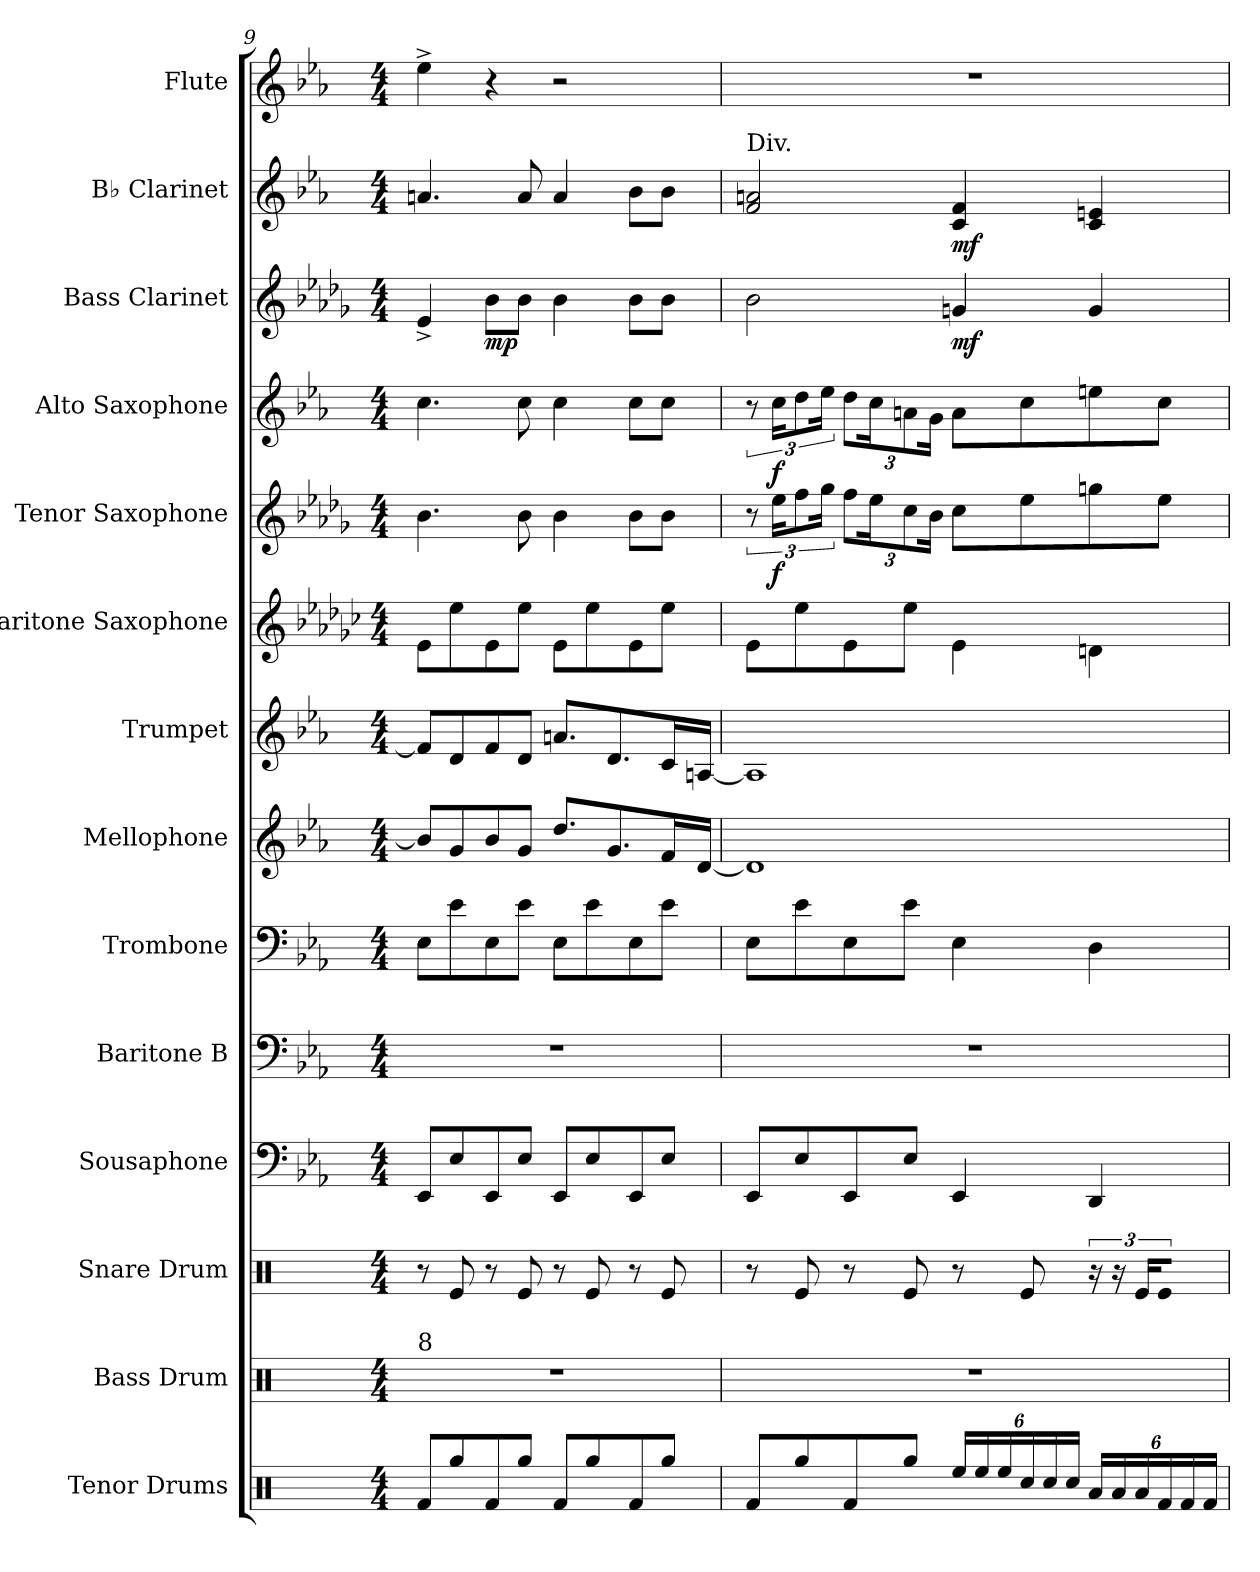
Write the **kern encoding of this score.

**kern	**kern	**kern	**kern	**kern	**kern	**kern	**kern	**kern	**kern	**dynam	**kern	**dynam	**kern	**dynam	**kern	**dynam	**kern
*part14	*part13	*part12	*part11	*part10	*part9	*part8	*part7	*part6	*part5	*part5	*part4	*part4	*part3	*part3	*part2	*part2	*part1
*staff14	*staff13	*staff12	*staff11	*staff10	*staff9	*staff8	*staff7	*staff6	*staff5	*staff5	*staff4	*staff4	*staff3	*staff3	*staff2	*staff2	*staff1
*I"Tenor Drums	*I"Bass Drum	*I"Snare Drum	*I"Sousaphone	*I"Baritone B	*I"Trombone	*I"Mellophone	*I"Trumpet	*I"Baritone Saxophone	*I"Tenor Saxophone	*	*I"Alto Saxophone	*	*I"Bass Clarinet	*	*I"B♭ Clarinet	*	*I"Flute
*I'TD	*I'B. Dr.	*I'SD	*I'Sou	*I'Bar B	*I'Tbn	*I'Mel	*I'Tpt	*I'B Sax	*I'T Sax	*	*I'A Sax	*	*I'B Cl	*	*I'Cl	*	*I'F
*clefX	*clefX	*clefX	*clefF4	*clefF4	*clefF4	*clefG2	*clefG2	*clefG2	*clefG2	*	*clefG2	*	*clefG2	*	*clefG2	*	*clefG2
*	*	*	*	*	*	*ITrd4c7	*ITrd1c2	*ITrd12c21	*ITrd8c14	*	*ITrd5c9	*	*ITrd8c14	*	*ITrd1c2	*	*
*k[]	*k[]	*k[]	*k[b-e-a-]	*k[b-e-a-]	*k[b-e-a-]	*k[b-e-a-d-]	*k[b-e-a-d-g-]	*k[b-e-a-d-g-c-]	*k[b-e-a-d-g-]	*	*k[b-e-a-d-g-c-]	*	*k[b-e-a-d-g-]	*	*k[b-e-a-d-g-]	*	*k[b-e-a-]
*M4/4	*M4/4	*M4/4	*M4/4	*M4/4	*M4/4	*M4/4	*M4/4	*M4/4	*M4/4	*	*M4/4	*	*M4/4	*	*M4/4	*	*M4/4
=9	=9	=9	=9	=9	=9	=9	=9	=9	=9	=9	=9	=9	=9	=9	=9	=9	=9
!	!LO:TX:a:t=8	!	!	!	!	!	!	!	!	!	!	!	!	!	!	!	!
8Rf/L	1r	8r	8EE-/L	1r	8E-\L	8e-/L]	8e-/L]	8E-\L	4.B-\	.	4.e-\	.	4E-^/	.	4.gn/	.	4ee-^\
8Rgg/	.	8Re/	8E-/	.	8e-\	8c/	8c/	8e-\	.	.	.	.	.	.	.	.	.
!	!	!	!	!	!	!	!	!	!	!	!	!	!	!LO:DY:b	!	!	!
8Rf/	.	8r	8EE-/	.	8E-\	8e-/	8e-/	8E-\	.	.	.	.	8B-\L	mp	.	.	4r
8Rgg/J	.	8Re/	8E-/J	.	8e-\J	8c/J	8c/J	8e-\J	8B-\	.	8e-\	.	8B-\J	.	8g/	.	.
8Rf/L	.	8r	8EE-/L	.	8E-\L	8.g/L	8.gn/L	8E-\L	4B-\	.	4e-\	.	4B-\	.	4g/	.	2r
8Rgg/	.	8Re/	8E-/	.	8e-\	.	.	8e-\	.	.	.	.	.	.	.	.	.
.	.	.	.	.	.	8.c/	8.c/	.	.	.	.	.	.	.	.	.	.
8Rf/	.	8r	8EE-/	.	8E-\	.	.	8E-\	8B-\L	.	8e-\L	.	8B-\L	.	8a-\L	.	.
8Rgg/J	.	8Re/	8E-/J	.	8e-\J	16B-/L	16B-/L	8e-\J	8B-\J	.	8e-\J	.	8B-\J	.	8a-\J	.	.
.	.	.	.	.	.	[16G/JJ	[16Gn/JJ	.	.	.	.	.	.	.	.	.	.
=10	=10	=10	=10	=10	=10	=10	=10	=10	=10	=10	=10	=10	=10	=10	=10	=10	=10
!	!	!	!	!	!	!	!	!	!	!	!	!	!	!	!LO:TX:a:t=Div.	!	!
8Rf/L	1r	8r	8EE-/L	1r	8E-\L	1G]	1G]	8E-\L	12r	.	12r	.	2B-\	.	2e-/ 2gn/	.	1r
!	!	!	!	!	!	!	!	!	!	!LO:DY:b	!	!LO:DY:b	!	!	!	!	!
.	.	.	.	.	.	.	.	.	24e-\KL	f	24e-\KL	f	.	.	.	.	.
*	*	*	*	*	*	*	*	*	*Xbrackettup	*	*Xbrackettup	*	*	*	*	*	*
8Rgg/	.	8Re/	8E-/	.	8e-\	.	.	8e-\	12f\	.	12f\	.	.	.	.	.	.
.	.	.	.	.	.	.	.	.	24g-\Jk	.	24g-\Jk	.	.	.	.	.	.
8Rf/	.	8r	8EE-/	.	8E-\	.	.	8E-\	12f\L	.	12f\L	.	.	.	.	.	.
.	.	.	.	.	.	.	.	.	24e-\K	.	24e-\K	.	.	.	.	.	.
8Rgg/J	.	8Re/	8E-/J	.	8e-\J	.	.	8e-\J	12c\	.	12cn\	.	.	.	.	.	.
.	.	.	.	.	.	.	.	.	24B-\Jk	.	24B-\Jk	.	.	.	.	.	.
*Xbrackettup	*	*	*	*	*	*	*	*	*	*	*	*	*	*	*	*	*
!	!	!	!	!	!	!	!	!	!	!	!	!	!	!LO:DY:b	!	!LO:DY:b	!
24Ree/LL	.	8r	4EE-/	.	4E-\	.	.	4E-\	8c\L	.	8c\L	.	4Gn/	mf	4B-/ 4e-/	mf	.
24Ree/	.	.	.	.	.	.	.	.	.	.	.	.	.	.	.	.	.
24Ree/	.	.	.	.	.	.	.	.	.	.	.	.	.	.	.	.	.
24Rcc/	.	8Re/	.	.	.	.	.	.	8e-\	.	8e-\	.	.	.	.	.	.
24Rcc/	.	.	.	.	.	.	.	.	.	.	.	.	.	.	.	.	.
24Rcc/JJ	.	.	.	.	.	.	.	.	.	.	.	.	.	.	.	.	.
24Ra/LL	.	24r	4DD/	.	4D\	.	.	4Dn\	8gn\	.	8gn\	.	4G/	.	4B-/ 4dn/	.	.
24Ra/	.	24r	.	.	.	.	.	.	.	.	.	.	.	.	.	.	.
24Ra/	.	24Re/KL	.	.	.	.	.	.	.	.	.	.	.	.	.	.	.
24Rf/	.	8Re/J	.	.	.	.	.	.	8e-\J	.	8e-\J	.	.	.	.	.	.
24Rf/	.	.	.	.	.	.	.	.	.	.	.	.	.	.	.	.	.
24Rf/JJ	.	.	.	.	.	.	.	.	.	.	.	.	.	.	.	.	.
=	=	=	=	=	=	=	=	=	=	=	=	=	=	=	=	=	=
*-	*-	*-	*-	*-	*-	*-	*-	*-	*-	*-	*-	*-	*-	*-	*-	*-	*-
